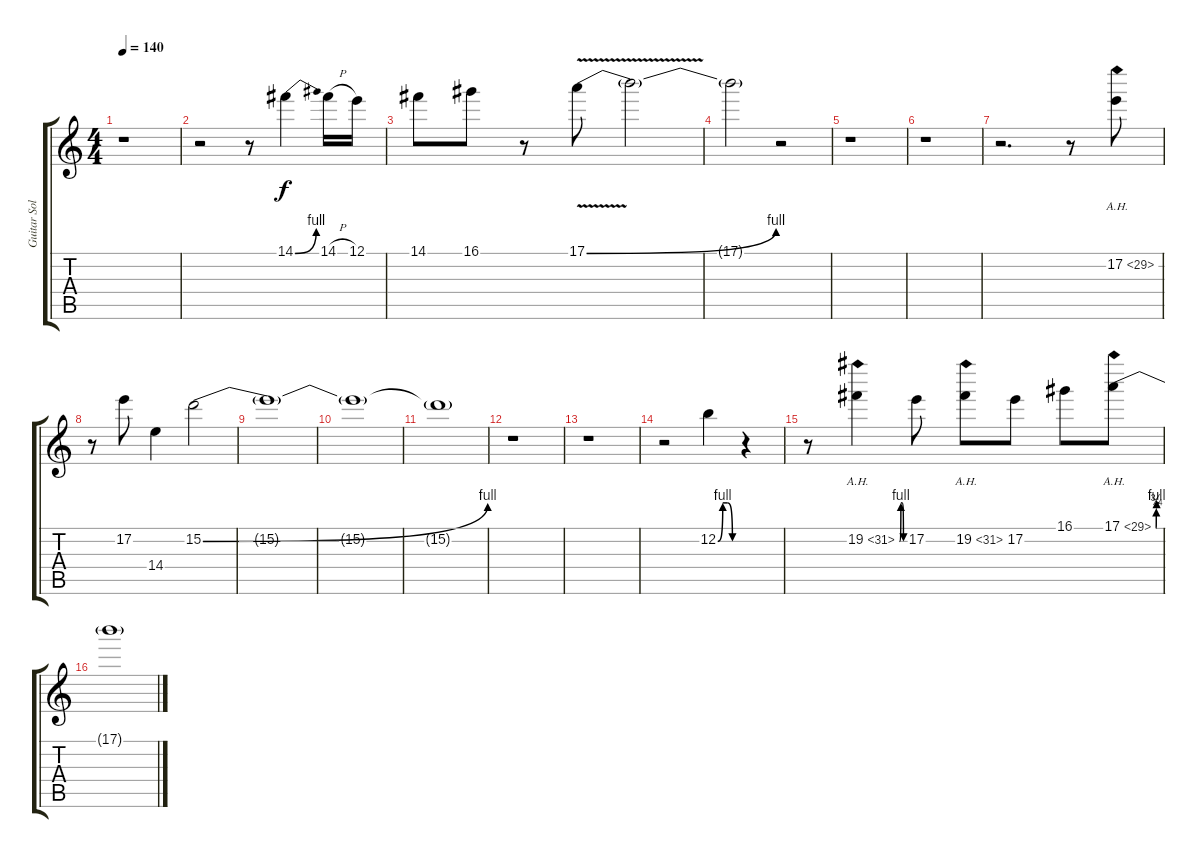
\track ("Guitar Solo" "Guitar Sol") {instrument overdrivenguitar}
\staff {score tabs}
\tuning (E4 B3 G3 D3 A2 E2) {hide}
\ts (4 4)
\tempo 140
\clef g2
\ks c
r.1{dy f} |
r.2 r.8 14.1{be (bend 0 0 60 4)}.4 14.1{h}.16 12.1.16 |
14.1.8 16.1.8 r.8 17.1{be (bend 0 0 60 4) v}.8 17.1{t}.2 |
17.1{t}.2 r.2 |
r.1 |
r.1 |
r.2{d} r.8 17.2{ah 12}.8 |
r.8 17.2.8 14.4.4 15.2{be (bend 0 0 60 4)}.2 |
15.2{t}.1 |
15.2{t}.1 |
15.2{t}.1 |
r.1 |
r.1 |
r.2 12.2{be (custom 0 0 15 4 30 4 45 0 60 0)}.4 r.4 |
r.8 19.2{be (custom 0 0 15 4 30 4 45 0 60 0) ah 12}.4 17.2.8 19.2{ah 12}.8 17.2.8 16.1.8 17.1{be (custom 0 0 4 3 10 4 60 4) ah 12}.8 |
17.1{t}.1
